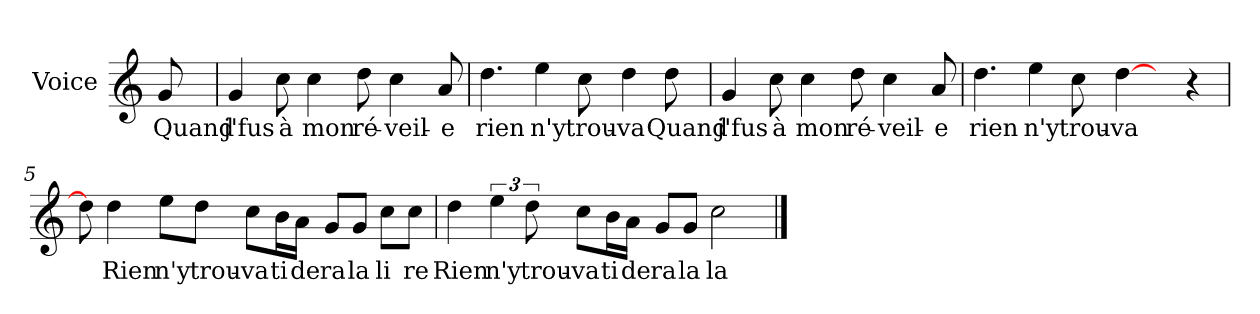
**kern	**text
*part1	*part1
*staff1	*staff1
*I"Voice	*
*I'V	*
*clefG2	*
*k[]	*
*C:	*
=	=
8g/	Quand
=1	=1
4g/	j'fus
8cc\	à
4cc\	mon
8dd\	ré-
4cc\	-veil-
8a/	-e
=2	=2
4.dd\	rien
4ee\	n'y
8cc\	trou-
4dd\	-va
8dd\	Quand
=3	=3
4g/	j'fus
8cc\	à
4cc\	mon
8dd\	ré-
4cc\	-veil-
8a/	-e
=4	=4
4.dd\	rien
4ee\	n'y
8cc\	trou-
[4dd\	-va
8ryy	.
4r	.
!!LO:LB:g=z
=5	=5
*MM100	*
8dd\]	.
4dd\	Rien
8ee\L	n'y
8dd\J	trou-
8cc\L	-va
16b\L	ti
16a\JJ	de
8g/L	ra
8g/J	la
8cc\L	li
8cc\J	re
=6	=6
4dd\	Rien
6ee\	n'y
12dd\	trou-
8cc\L	-va
16b\L	ti
16a\JJ	de
8g/L	ra
8g/J	la
2cc\	la
==	==
*-	*-
